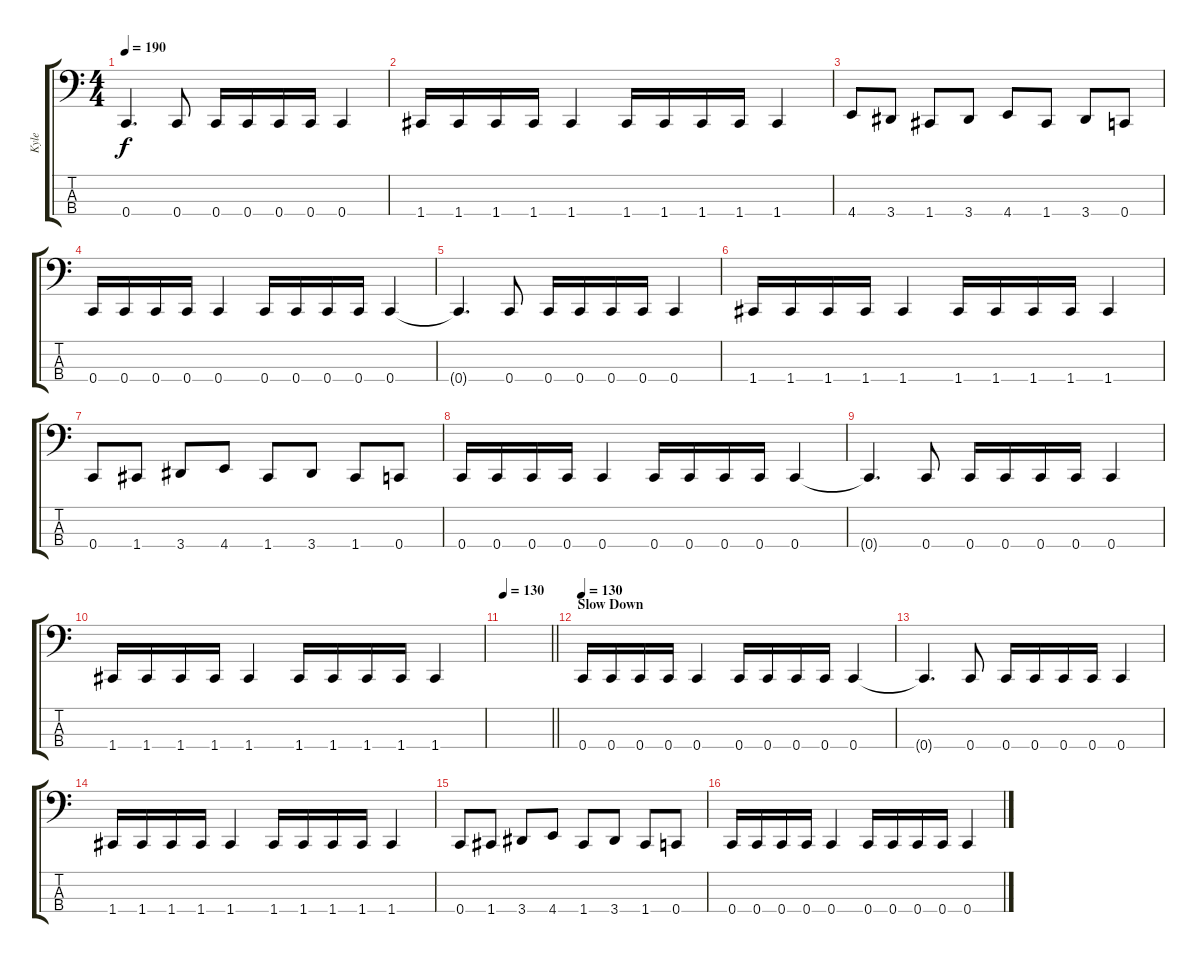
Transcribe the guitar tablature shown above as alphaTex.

\track ("Kyle" "Kyle") {instrument electricbasspick}
\staff {score tabs}
\tuning (F2 C2 G1 C1) {hide}
\ts (4 4)
\tempo 190
\clef f4
\ks c
0.4{t}.4{d dy f} 0.4.8 0.4.16 0.4.16 0.4.16 0.4.16 0.4.4 |
1.4.16 1.4.16 1.4.16 1.4.16 1.4.4 1.4.16 1.4.16 1.4.16 1.4.16 1.4.4 |
4.4.8 3.4.8 1.4.8 3.4.8 4.4.8 1.4.8 3.4.8 0.4.8 |
0.4.16 0.4.16 0.4.16 0.4.16 0.4.4 0.4.16 0.4.16 0.4.16 0.4.16 0.4.4 |
0.4{t}.4{d} 0.4.8 0.4.16 0.4.16 0.4.16 0.4.16 0.4.4 |
1.4.16 1.4.16 1.4.16 1.4.16 1.4.4 1.4.16 1.4.16 1.4.16 1.4.16 1.4.4 |
0.4.8 1.4.8 3.4.8 4.4.8 1.4.8 3.4.8 1.4.8 0.4.8 |
0.4.16 0.4.16 0.4.16 0.4.16 0.4.4 0.4.16 0.4.16 0.4.16 0.4.16 0.4.4 |
0.4{t}.4{d} 0.4.8 0.4.16 0.4.16 0.4.16 0.4.16 0.4.4 |
1.4.16 1.4.16 1.4.16 1.4.16 1.4.4 1.4.16 1.4.16 1.4.16 1.4.16 1.4.4 |
\tempo 130
\barLineRight lightlight
|
\section ("" "Slow Down")
\tempo 130
0.4.16 0.4.16 0.4.16 0.4.16 0.4.4 0.4.16 0.4.16 0.4.16 0.4.16 0.4.4 |
0.4{t}.4{d} 0.4.8 0.4.16 0.4.16 0.4.16 0.4.16 0.4.4 |
1.4.16 1.4.16 1.4.16 1.4.16 1.4.4 1.4.16 1.4.16 1.4.16 1.4.16 1.4.4 |
0.4.8 1.4.8 3.4.8 4.4.8 1.4.8 3.4.8 1.4.8 0.4.8 |
0.4.16 0.4.16 0.4.16 0.4.16 0.4.4 0.4.16 0.4.16 0.4.16 0.4.16 0.4.4
